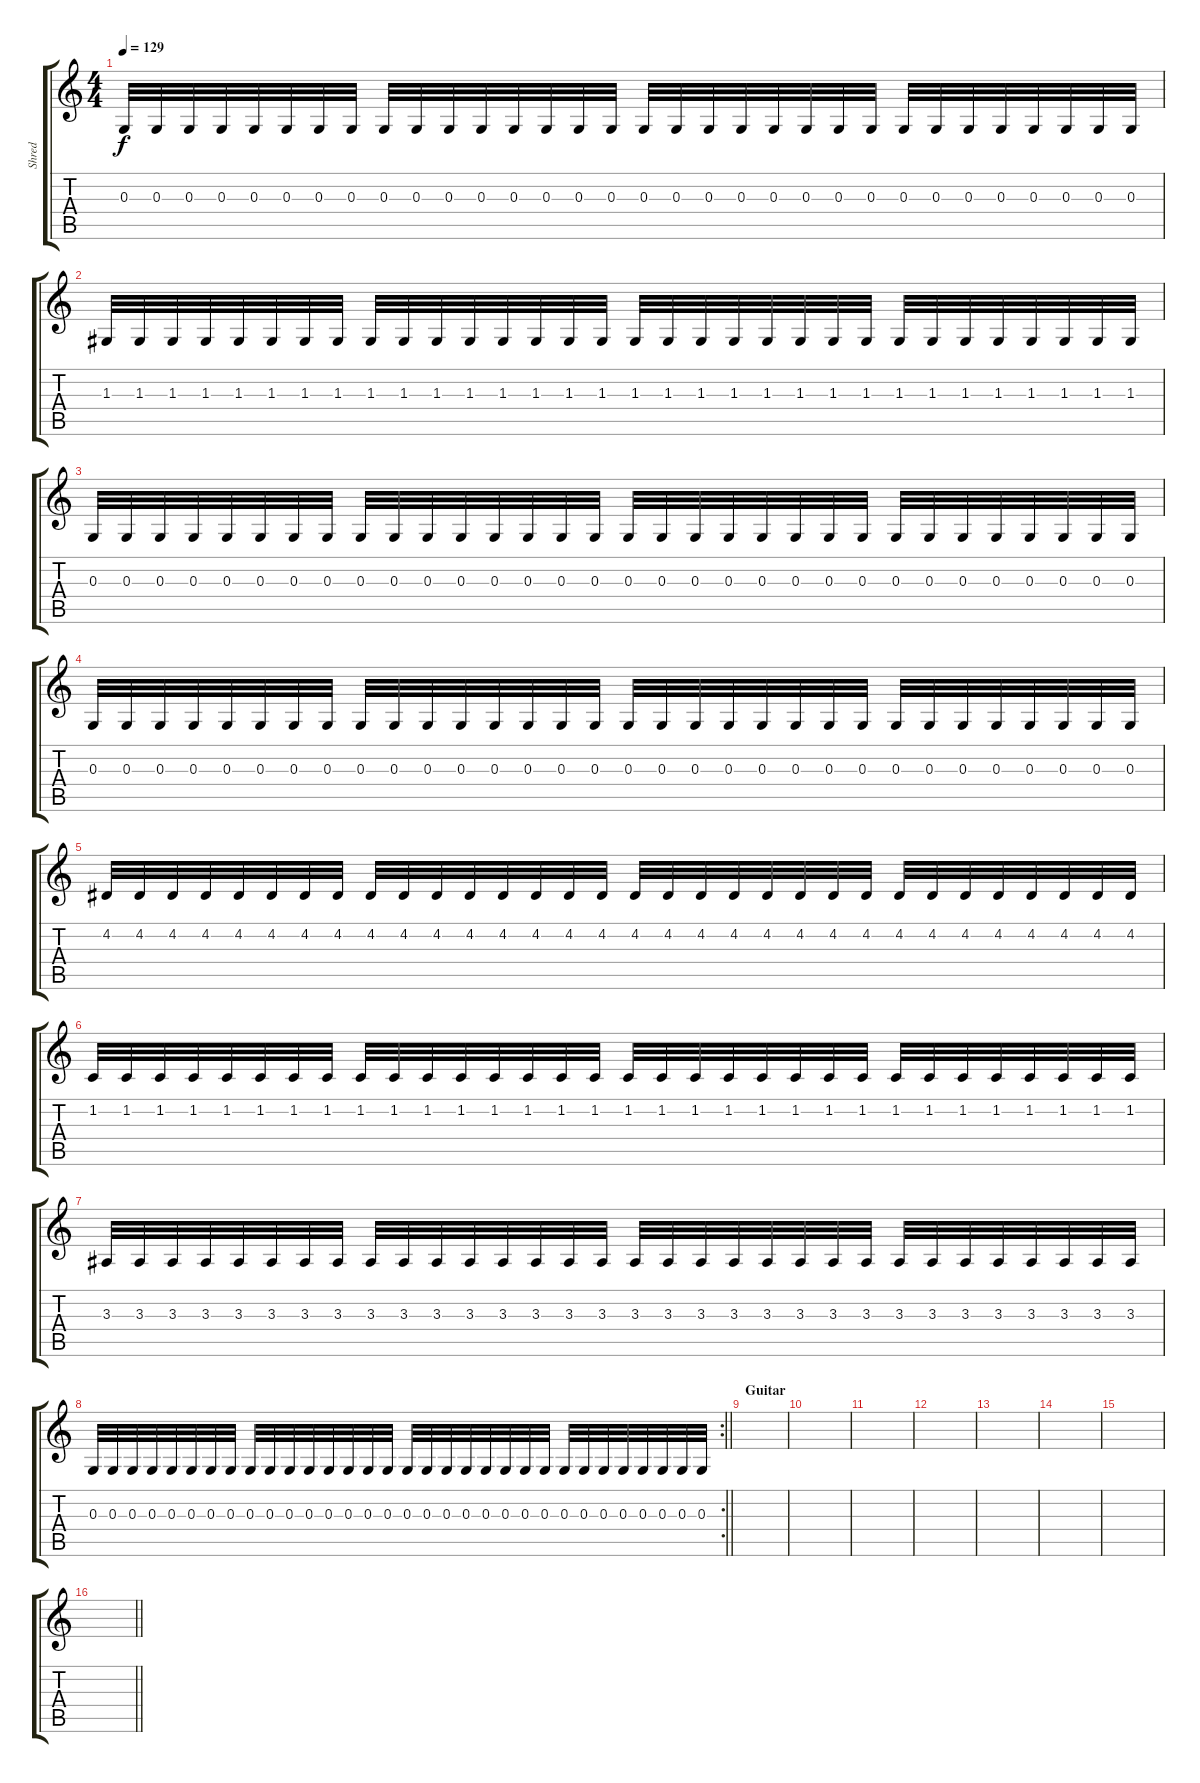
\track ("Shred" "Shred") {instrument electricgrandpiano}
\staff {score tabs}
\tuning (E4 B3 G3 D3 A2 E2) {hide}
\ts (4 4)
\tempo 129
\clef g2
\ks c
0.3.32{dy f} 0.3.32 0.3.32 0.3.32 0.3.32 0.3.32 0.3.32 0.3.32 0.3.32 0.3.32 0.3.32 0.3.32 0.3.32 0.3.32 0.3.32 0.3.32 0.3.32 0.3.32 0.3.32 0.3.32 0.3.32 0.3.32 0.3.32 0.3.32 0.3.32 0.3.32 0.3.32 0.3.32 0.3.32 0.3.32 0.3.32 0.3.32 |
1.3.32 1.3.32 1.3.32 1.3.32 1.3.32 1.3.32 1.3.32 1.3.32 1.3.32 1.3.32 1.3.32 1.3.32 1.3.32 1.3.32 1.3.32 1.3.32 1.3.32 1.3.32 1.3.32 1.3.32 1.3.32 1.3.32 1.3.32 1.3.32 1.3.32 1.3.32 1.3.32 1.3.32 1.3.32 1.3.32 1.3.32 1.3.32 |
0.3.32 0.3.32 0.3.32 0.3.32 0.3.32 0.3.32 0.3.32 0.3.32 0.3.32 0.3.32 0.3.32 0.3.32 0.3.32 0.3.32 0.3.32 0.3.32 0.3.32 0.3.32 0.3.32 0.3.32 0.3.32 0.3.32 0.3.32 0.3.32 0.3.32 0.3.32 0.3.32 0.3.32 0.3.32 0.3.32 0.3.32 0.3.32 |
0.3.32 0.3.32 0.3.32 0.3.32 0.3.32 0.3.32 0.3.32 0.3.32 0.3.32 0.3.32 0.3.32 0.3.32 0.3.32 0.3.32 0.3.32 0.3.32 0.3.32 0.3.32 0.3.32 0.3.32 0.3.32 0.3.32 0.3.32 0.3.32 0.3.32 0.3.32 0.3.32 0.3.32 0.3.32 0.3.32 0.3.32 0.3.32 |
4.2.32 4.2.32 4.2.32 4.2.32 4.2.32 4.2.32 4.2.32 4.2.32 4.2.32 4.2.32 4.2.32 4.2.32 4.2.32 4.2.32 4.2.32 4.2.32 4.2.32 4.2.32 4.2.32 4.2.32 4.2.32 4.2.32 4.2.32 4.2.32 4.2.32 4.2.32 4.2.32 4.2.32 4.2.32 4.2.32 4.2.32 4.2.32 |
1.2.32 1.2.32 1.2.32 1.2.32 1.2.32 1.2.32 1.2.32 1.2.32 1.2.32 1.2.32 1.2.32 1.2.32 1.2.32 1.2.32 1.2.32 1.2.32 1.2.32 1.2.32 1.2.32 1.2.32 1.2.32 1.2.32 1.2.32 1.2.32 1.2.32 1.2.32 1.2.32 1.2.32 1.2.32 1.2.32 1.2.32 1.2.32 |
3.3.32 3.3.32 3.3.32 3.3.32 3.3.32 3.3.32 3.3.32 3.3.32 3.3.32 3.3.32 3.3.32 3.3.32 3.3.32 3.3.32 3.3.32 3.3.32 3.3.32 3.3.32 3.3.32 3.3.32 3.3.32 3.3.32 3.3.32 3.3.32 3.3.32 3.3.32 3.3.32 3.3.32 3.3.32 3.3.32 3.3.32 3.3.32 |
\rc 2
\barLineRight lightlight
0.3.32 0.3.32 0.3.32 0.3.32 0.3.32 0.3.32 0.3.32 0.3.32 0.3.32 0.3.32 0.3.32 0.3.32 0.3.32 0.3.32 0.3.32 0.3.32 0.3.32 0.3.32 0.3.32 0.3.32 0.3.32 0.3.32 0.3.32 0.3.32 0.3.32 0.3.32 0.3.32 0.3.32 0.3.32 0.3.32 0.3.32 0.3.32 |
\section ("" "Guitar")
|
|
|
|
|
|
|
\barLineRight lightlight
